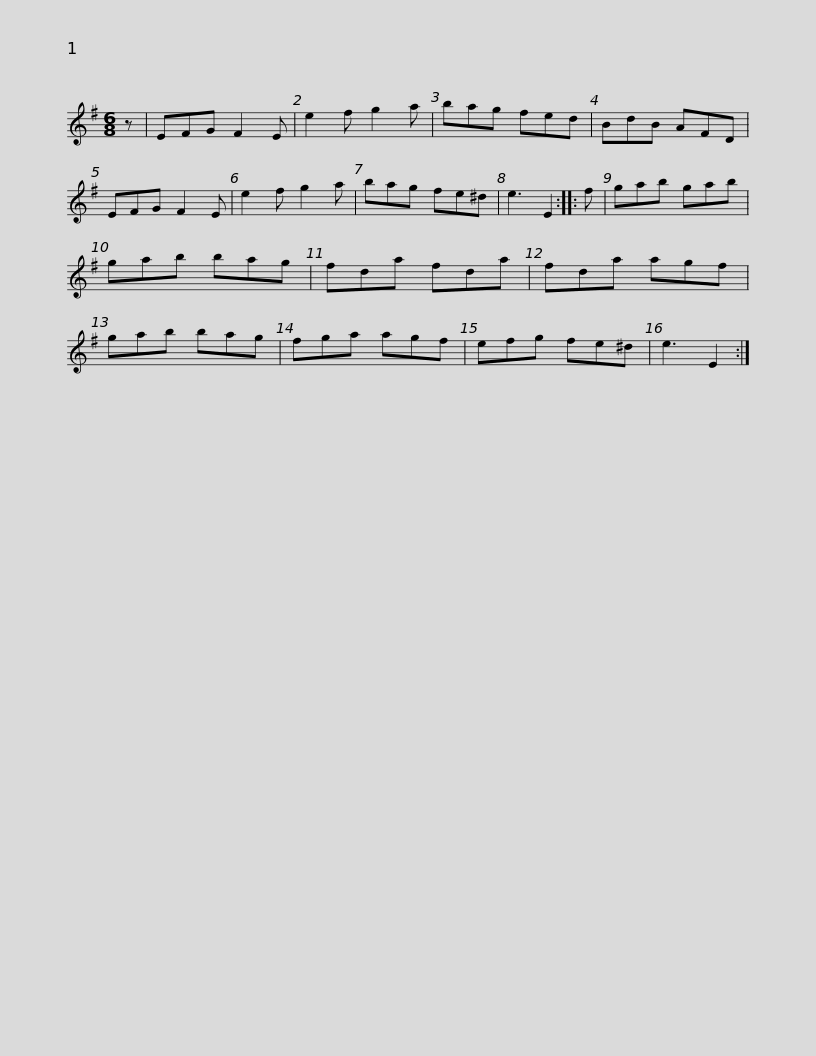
X:1
L:1/8
M:6/8
I:linebreak $
K:Emin
V:1 treble
V:1
 z | EFG F2 E | e2 f g2 a | bag fed | BdB AFD | %5
 EFG F2 E | e2 f g2 a | bag fe^d | e3 E2 ::$ f | %10
 gab gab | gab bag | fda fda | fda agf | gab bag | %15
 fga agf |$ efg fe^d | e3 E2 :| %18
